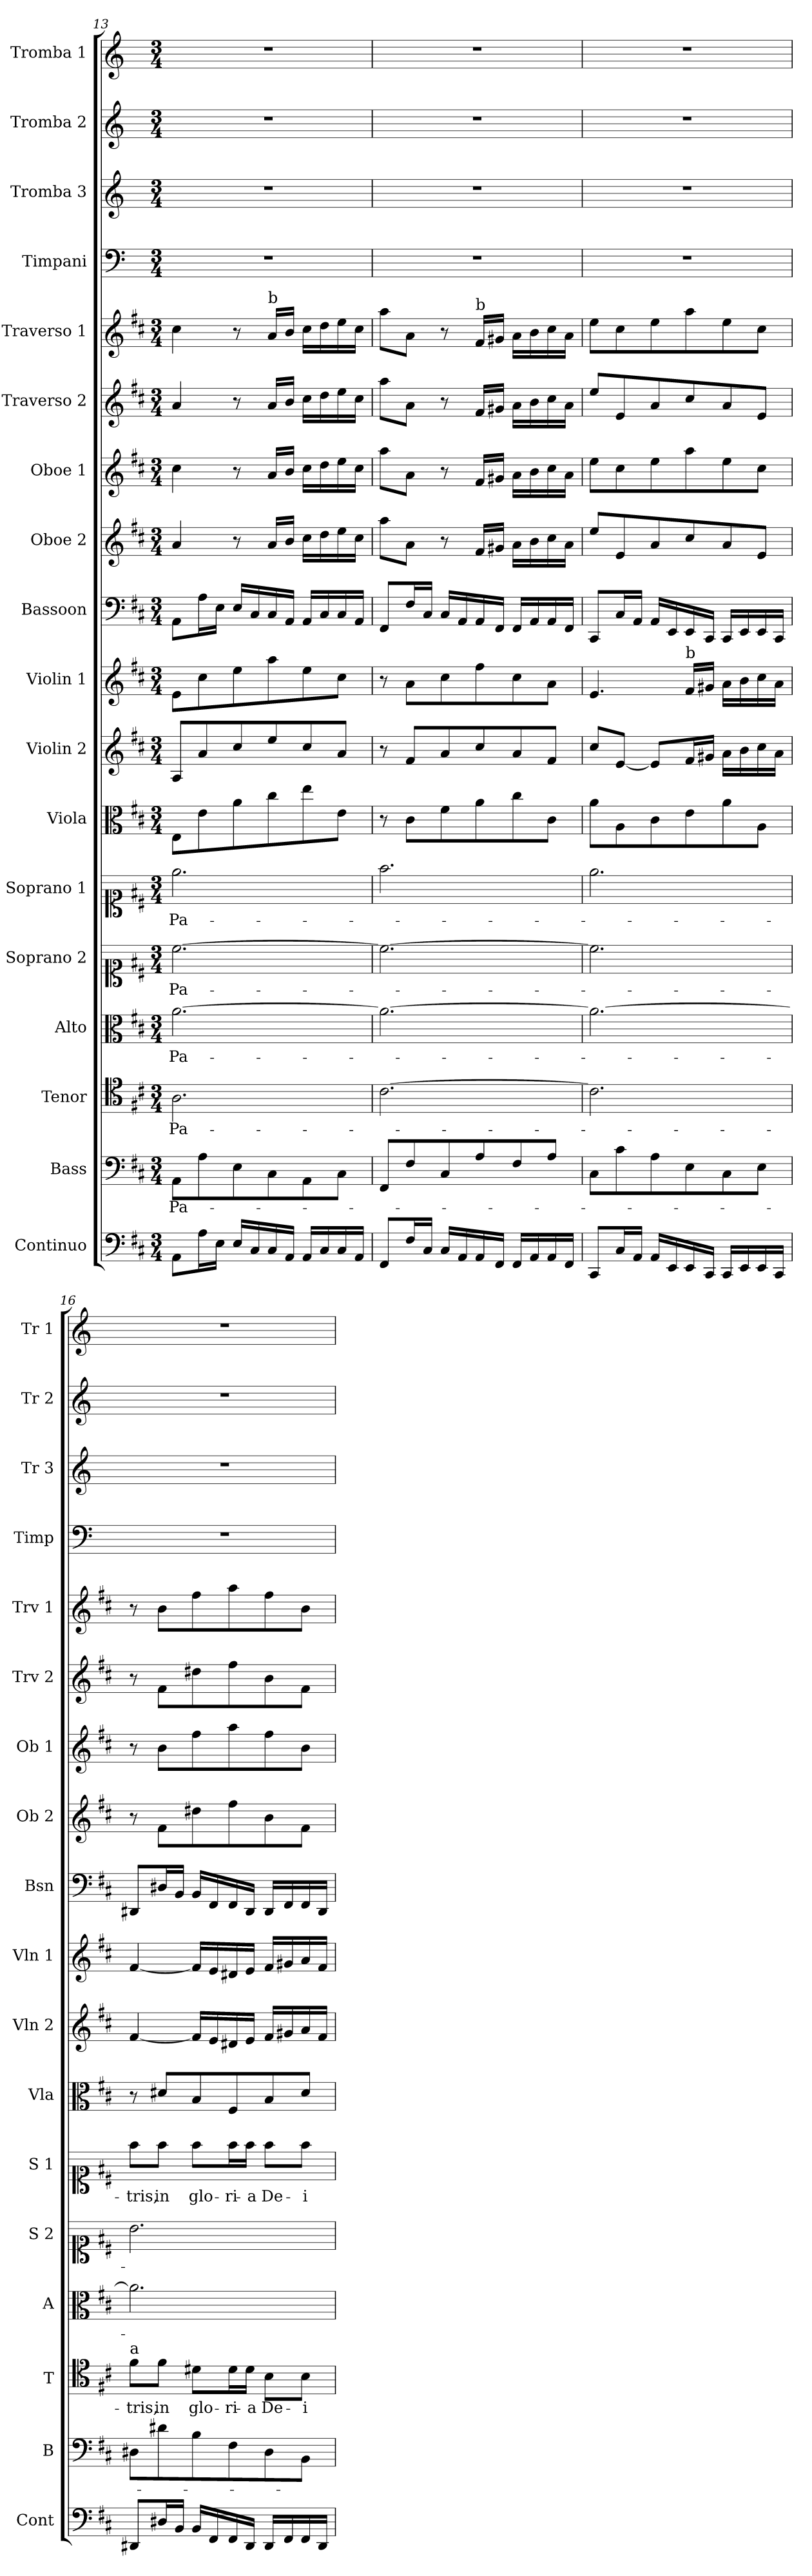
**kern	**kern	**text	**kern	**text	**kern	**text	**kern	**text	**kern	**text	**kern	**kern	**kern	**kern	**kern	**kern	**kern	**kern	**kern	**kern	**kern	**kern
*part18	*part17	*part17	*part16	*part16	*part15	*part15	*part14	*part14	*part13	*part13	*part12	*part11	*part10	*part9	*part8	*part7	*part6	*part5	*part4	*part3	*part2	*part1
*staff18	*staff17	*staff17	*staff16	*staff16	*staff15	*staff15	*staff14	*staff14	*staff13	*staff13	*staff12	*staff11	*staff10	*staff9	*staff8	*staff7	*staff6	*staff5	*staff4	*staff3	*staff2	*staff1
*I"Continuo	*I"Bass	*	*I"Tenor	*	*I"Alto	*	*I"Soprano 2	*	*I"Soprano 1	*	*I"Viola	*I"Violin 2	*I"Violin 1	*I"Bassoon	*I"Oboe 2	*I"Oboe 1	*I"Traverso 2	*I"Traverso 1	*I"Timpani	*I"Tromba 3	*I"Tromba 2	*I"Tromba 1
*I'Cont	*I'B	*	*I'T	*	*I'A	*	*I'S 2	*	*I'S 1	*	*I'Vla	*I'Vln 2	*I'Vln 1	*I'Bsn	*I'Ob 2	*I'Ob 1	*I'Trv 2	*I'Trv 1	*I'Timp	*I'Tr 3	*I'Tr 2	*I'Tr 1
*clefF4	*clefF4	*	*clefC4	*	*clefC3	*	*clefC1	*	*clefC1	*	*clefC3	*clefG2	*clefG2	*clefF4	*clefG2	*clefG2	*clefG2	*clefG2	*clefF4	*clefG2	*clefG2	*clefG2
*	*	*	*	*	*	*	*	*	*	*	*	*	*	*	*	*	*	*	*ITrd-1c-2	*ITrd-1c-2	*ITrd-1c-2	*ITrd-1c-2
*k[f#c#]	*k[f#c#]	*	*k[f#c#]	*	*k[f#c#]	*	*k[f#c#]	*	*k[f#c#]	*	*k[f#c#]	*k[f#c#]	*k[f#c#]	*k[f#c#]	*k[f#c#]	*k[f#c#]	*k[f#c#]	*k[f#c#]	*k[f#c#]	*k[f#c#]	*k[f#c#]	*k[f#c#]
*M3/4	*M3/4	*	*M3/4	*	*M3/4	*	*M3/4	*	*M3/4	*	*M3/4	*M3/4	*M3/4	*M3/4	*M3/4	*M3/4	*M3/4	*M3/4	*M3/4	*M3/4	*M3/4	*M3/4
=13	=13	=13	=13	=13	=13	=13	=13	=13	=13	=13	=13	=13	=13	=13	=13	=13	=13	=13	=13	=13	=13	=13
!	!	!LO:LY:b	!	!LO:LY:b	!	!LO:LY:b	!	!LO:LY:b	!	!LO:LY:b	!	!	!	!	!	!	!	!	!	!	!	!
8AA\L	8AA\L	Pa-	2.A\	Pa-	[2.a\	Pa-	[2.cc#\	Pa-	2.ee\	Pa-	8E\L	8A/L	8e\L	8AA\L	4a/	4cc#\	4a/	4cc#\	2.r	2.r	2.r	2.r
16A\L	8A\	.	.	.	.	.	.	.	.	.	8e\	8a/	8cc#\	16A\L	.	.	.	.	.	.	.	.
16E\JJ	.	.	.	.	.	.	.	.	.	.	.	.	.	16E\JJ	.	.	.	.	.	.	.	.
16E/LL	8E\	.	.	.	.	.	.	.	.	.	8a\	8cc#/	8ee\	16E/LL	8r	8r	8r	8r	.	.	.	.
16C#/	.	.	.	.	.	.	.	.	.	.	.	.	.	16C#/	.	.	.	.	.	.	.	.
!	!	!	!	!	!	!	!	!	!	!	!	!	!	!	!	!	!	!LO:TX:a:t=b	!	!	!	!
16C#/	8C#\	.	.	.	.	.	.	.	.	.	8cc#\	8ee/	8aa\	16C#/	16a/LL	16a/LL	16a/LL	16a/LL	.	.	.	.
16AA/JJ	.	.	.	.	.	.	.	.	.	.	.	.	.	16AA/JJ	16b/JJ	16b/JJ	16b/JJ	16b/JJ	.	.	.	.
16AA/LL	8AA\	.	.	.	.	.	.	.	.	.	8ee\	8cc#/	8ee\	16AA/LL	16cc#\LL	16cc#\LL	16cc#\LL	16cc#\LL	.	.	.	.
16C#/	.	.	.	.	.	.	.	.	.	.	.	.	.	16C#/	16dd\	16dd\	16dd\	16dd\	.	.	.	.
16C#/	8C#\J	.	.	.	.	.	.	.	.	.	8e\J	8a/J	8cc#\J	16C#/	16ee\	16ee\	16ee\	16ee\	.	.	.	.
16AA/JJ	.	.	.	.	.	.	.	.	.	.	.	.	.	16AA/JJ	16cc#\JJ	16cc#\JJ	16cc#\JJ	16cc#\JJ	.	.	.	.
=14	=14	=14	=14	=14	=14	=14	=14	=14	=14	=14	=14	=14	=14	=14	=14	=14	=14	=14	=14	=14	=14	=14
8FF#/L	8FF#/L	.	[2.c#\	.	2.a\_	.	2.cc#\_	.	2.ff#\	.	8r	8r	8r	8FF#/L	8aa\L	8aa\L	8aa\L	8aa\L	2.r	2.r	2.r	2.r
16F#/L	8F#/	.	.	.	.	.	.	.	.	.	8c#\L	8f#/L	8a\L	16F#/L	8a\J	8a\J	8a\J	8a\J	.	.	.	.
16C#/JJ	.	.	.	.	.	.	.	.	.	.	.	.	.	16C#/JJ	.	.	.	.	.	.	.	.
16C#/LL	8C#/	.	.	.	.	.	.	.	.	.	8f#\	8a/	8cc#\	16C#/LL	8r	8r	8r	8r	.	.	.	.
16AA/	.	.	.	.	.	.	.	.	.	.	.	.	.	16AA/	.	.	.	.	.	.	.	.
!	!	!	!	!	!	!	!	!	!	!	!	!	!	!	!	!	!	!LO:TX:a:t=b	!	!	!	!
16AA/	8A/	.	.	.	.	.	.	.	.	.	8a\	8cc#/	8ff#\	16AA/	16f#/LL	16f#/LL	16f#/LL	16f#/LL	.	.	.	.
16FF#/JJ	.	.	.	.	.	.	.	.	.	.	.	.	.	16FF#/JJ	16g#X/JJ	16g#X/JJ	16g#X/JJ	16g#X/JJ	.	.	.	.
16FF#/LL	8F#/	.	.	.	.	.	.	.	.	.	8cc#\	8a/	8cc#\	16FF#/LL	16a\LL	16a\LL	16a\LL	16a\LL	.	.	.	.
16AA/	.	.	.	.	.	.	.	.	.	.	.	.	.	16AA/	16b\	16b\	16b\	16b\	.	.	.	.
16AA/	8A/J	.	.	.	.	.	.	.	.	.	8c#\J	8f#/J	8a\J	16AA/	16cc#\	16cc#\	16cc#\	16cc#\	.	.	.	.
16FF#/JJ	.	.	.	.	.	.	.	.	.	.	.	.	.	16FF#/JJ	16a\JJ	16a\JJ	16a\JJ	16a\JJ	.	.	.	.
!!LO:PB:g=z
=15	=15	=15	=15	=15	=15	=15	=15	=15	=15	=15	=15	=15	=15	=15	=15	=15	=15	=15	=15	=15	=15	=15
8CC#/L	8C#\L	.	2.c#\]	.	2.a\_	.	2.cc#\]	.	2.ee\	.	8a\L	8cc#/L	4.e/	8CC#/L	8ee/L	8ee\L	8ee/L	8ee\L	2.r	2.r	2.r	2.r
16C#/L	8c#\	.	.	.	.	.	.	.	.	.	8A\	[8e/J	.	16C#/L	8e/	8cc#\	8e/	8cc#\	.	.	.	.
16AA/JJ	.	.	.	.	.	.	.	.	.	.	.	.	.	16AA/JJ	.	.	.	.	.	.	.	.
16AA/LL	8A\	.	.	.	.	.	.	.	.	.	8c#\	8e/L]	.	16AA/LL	8a/	8ee\	8a/	8ee\	.	.	.	.
16EE/	.	.	.	.	.	.	.	.	.	.	.	.	.	16EE/	.	.	.	.	.	.	.	.
!	!	!	!	!	!	!	!	!	!	!	!	!	!LO:TX:a:t=b	!	!	!	!	!	!	!	!	!
16EE/	8E\	.	.	.	.	.	.	.	.	.	8e\	16f#/L	16f#/LL	16EE/	8cc#/	8aa\	8cc#/	8aa\	.	.	.	.
16CC#/JJ	.	.	.	.	.	.	.	.	.	.	.	16g#X/JJ	16g#X/JJ	16CC#/JJ	.	.	.	.	.	.	.	.
16CC#/LL	8C#\	.	.	.	.	.	.	.	.	.	8a\	16a\LL	16a\LL	16CC#/LL	8a/	8ee\	8a/	8ee\	.	.	.	.
16EE/	.	.	.	.	.	.	.	.	.	.	.	16b\	16b\	16EE/	.	.	.	.	.	.	.	.
16EE/	8E\J	.	.	.	.	.	.	.	.	.	8A\J	16cc#\	16cc#\	16EE/	8e/J	8cc#\J	8e/J	8cc#\J	.	.	.	.
16CC#/JJ	.	.	.	.	.	.	.	.	.	.	.	16a\JJ	16a\JJ	16CC#/JJ	.	.	.	.	.	.	.	.
=16	=16	=16	=16	=16	=16	=16	=16	=16	=16	=16	=16	=16	=16	=16	=16	=16	=16	=16	=16	=16	=16	=16
!	!	!	!LO:TX:a:t=a	!	!	!	!	!	!	!	!	!	!	!	!	!	!	!	!	!	!	!
!	!	!	!	!LO:LY:b	!	!	!	!	!	!LO:LY:b	!	!	!	!	!	!	!	!	!	!	!	!
8DD#X/L	8D#X\L	.	8f#\L	-tris,	2.a\]	.	2.b\	.	8ff#\L	-tris,	8r	[4f#/	[4f#/	8DD#X/L	8r	8r	8r	8r	2.r	2.r	2.r	2.r
!	!	!	!	!LO:LY:b	!	!	!	!	!	!LO:LY:b	!	!	!	!	!	!	!	!	!	!	!	!
16D#X/L	8d#X\	.	8f#\J	in	.	.	.	.	8ff#\J	in	8d#X/L	.	.	16D#X/L	8f#\L	8b\L	8f#\L	8b\L	.	.	.	.
16BB/JJ	.	.	.	.	.	.	.	.	.	.	.	.	.	16BB/JJ	.	.	.	.	.	.	.	.
!	!	!	!	!LO:LY:b	!	!	!	!	!	!LO:LY:b	!	!	!	!	!	!	!	!	!	!	!	!
16BB/LL	8B\	.	8d#X\L	glo-	.	.	.	.	8ff#\L	glo-	8B/	16f#/LL]	16f#/LL]	16BB/LL	8dd#X\	8ff#\	8dd#X\	8ff#\	.	.	.	.
16FF#/	.	.	.	.	.	.	.	.	.	.	.	16e/	16e/	16FF#/	.	.	.	.	.	.	.	.
!	!	!	!	!LO:LY:b	!	!	!	!	!	!LO:LY:b	!	!	!	!	!	!	!	!	!	!	!	!
16FF#/	8F#\	.	16d#\L	-ri-	.	.	.	.	16ff#\L	-ri-	8F#/	16d#X/	16d#X/	16FF#/	8ff#\	8aa\	8ff#\	8aa\	.	.	.	.
!	!	!	!	!LO:LY:b	!	!	!	!	!	!LO:LY:b	!	!	!	!	!	!	!	!	!	!	!	!
16DD#/JJ	.	.	16d#\JJ	-a	.	.	.	.	16ff#\JJ	-a	.	16e/JJ	16e/JJ	16DD#/JJ	.	.	.	.	.	.	.	.
!	!	!	!	!LO:LY:b	!	!	!	!	!	!LO:LY:b	!	!	!	!	!	!	!	!	!	!	!	!
16DD#/LL	8D#\	.	8B\L	De-	.	.	.	.	8ff#\L	De-	8B/	16f#/LL	16f#/LL	16DD#/LL	8b\	8ff#\	8b\	8ff#\	.	.	.	.
16FF#/	.	.	.	.	.	.	.	.	.	.	.	16g#X/	16g#X/	16FF#/	.	.	.	.	.	.	.	.
!	!	!	!	!LO:LY:b	!	!	!	!	!	!LO:LY:b	!	!	!	!	!	!	!	!	!	!	!	!
16FF#/	8BB\J	.	8B\J	-i	.	.	.	.	8ff#\J	-i	8d#/J	16a/	16a/	16FF#/	8f#\J	8b\J	8f#\J	8b\J	.	.	.	.
16DD#/JJ	.	.	.	.	.	.	.	.	.	.	.	16f#/JJ	16f#/JJ	16DD#/JJ	.	.	.	.	.	.	.	.
=	=	=	=	=	=	=	=	=	=	=	=	=	=	=	=	=	=	=	=	=	=	=
*-	*-	*-	*-	*-	*-	*-	*-	*-	*-	*-	*-	*-	*-	*-	*-	*-	*-	*-	*-	*-	*-	*-
